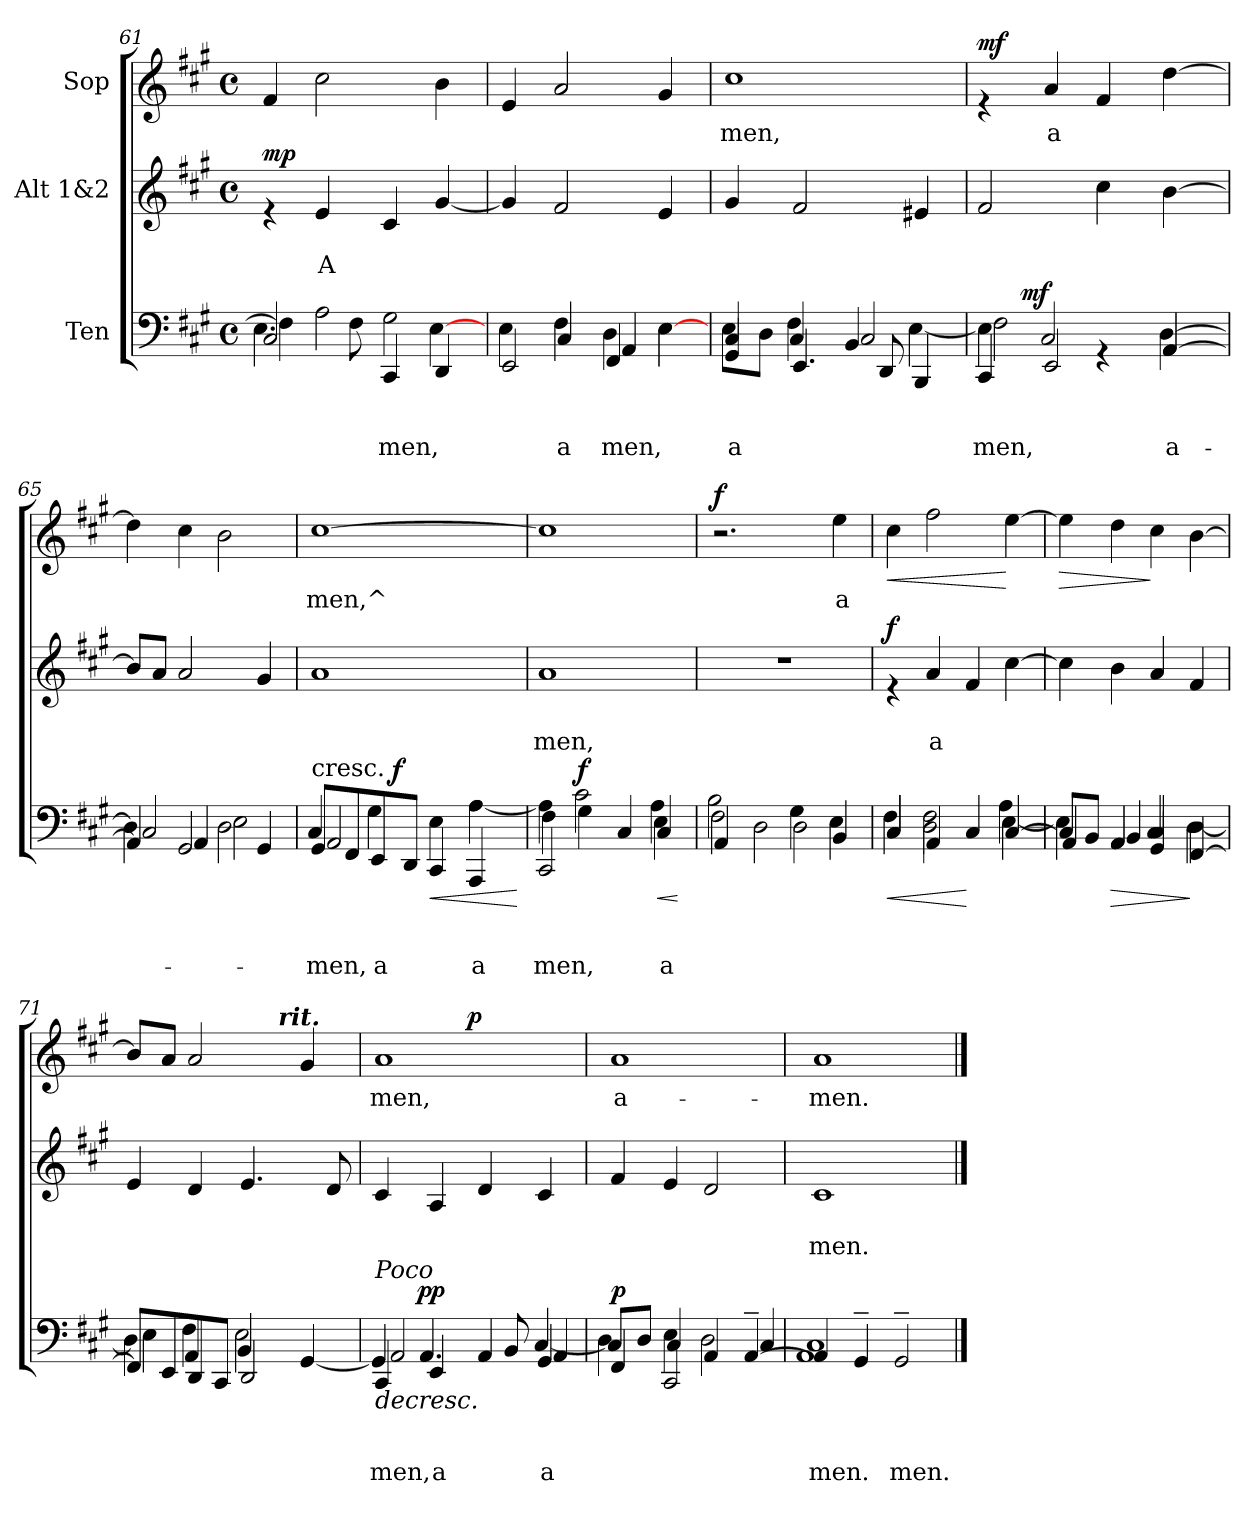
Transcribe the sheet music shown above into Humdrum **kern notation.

**kern	**text	**text	**text	**dynam	**kern	**text	**text	**dynam	**kern	**text	**dynam
*part3	*part3	*part3	*part3	*part3	*part2	*part2	*part2	*part2	*part1	*part1	*part1
*staff3	*staff3	*staff3	*staff3	*staff3	*staff2	*staff2	*staff2	*staff2	*staff1	*staff1	*staff1
*I"Ten	*	*	*	*	*I"Alt 1&2	*	*	*	*I"Sop	*	*
*clefF4	*	*	*	*	*clefG2	*	*	*	*clefG2	*	*
*k[f#c#g#]	*	*	*	*	*k[f#c#g#]	*	*	*	*k[f#c#g#]	*	*
*A:	*	*	*	*	*A:	*	*	*	*A:	*	*
*M4/4	*	*	*	*	*M4/4	*	*	*	*M4/4	*	*
*met(c)	*	*	*	*	*met(c)	*	*	*	*met(c)	*	*
=61	=61	=61	=61	=61	=61	=61	=61	=61	=61	=61	=61
*^	*	*	*	*	*	*	*	*	*	*	*
*	*^	*	*	*	*	*	*	*	*	*	*	*
!	!	!	!	!	!	!	!	!	!	!LO:DY:b	!	!	!
2C#/	4.E\	4F#\]	.	.	.	.	4re	.	.	mp	4f#/	.	.
!	!	!	!	!	!	!	!	!	!LO:LY:b	!	!	!	!
.	.	2A\	.	.	.	.	4e/	.	A	.	2cc#\	.	.
.	8F#\	.	.	.	.	.	.	.	.	.	.	.	.
!	!	!	!	!	!LO:LY:b	!	!	!	!	!	!	!	!
4CC#/	2G#\	.	.	.	men,	.	4c#/	.	.	.	.	.	.
4DD/	.	[>4E\	.	.	.	.	[<4g#/	.	.	.	4b\	.	.
=62	=62	=62	=62	=62	=62	=62	=62	=62	=62	=62	=62	=62	=62
2EE/	4E\	4ryy	.	.	.	.	4g#/]	.	.	.	4e/	.	.
!	!	!	!	!	!LO:LY:b	!	!	!	!	!	!	!	!
.	4F#\	4C#/	.	.	a	.	2f#/	.	.	.	2a/	.	.
!	!	!	!	!	!LO:LY:b	!	!	!	!	!	!	!	!
4FF#/	4D\	4AA/	.	.	men,	.	.	.	.	.	.	.	.
4ryy	4E\	[>4E\	.	.	.	.	4e/	.	.	.	4g#/	.	.
=63	=63	=63	=63	=63	=63	=63	=63	=63	=63	=63	=63	=63	=63
!	!	!	!	!	!LO:LY:b	!	!	!	!	!	!	!LO:LY:b	!
4GG#/	8E\L	4C#/	.	.	a	.	4g#/	.	.	.	1cc#	men,	.
.	8D\J	.	.	.	.	.	.	.	.	.	.	.	.
4.EE/	4C#/	4F#\	.	.	.	.	2f#/	.	.	.	.	.	.
.	4BB/	2C#/	.	.	.	.	.	.	.	.	.	.	.
8DD/	.	.	.	.	.	.	.	.	.	.	.	.	.
4BBB/	[>4E\	.	.	.	.	.	4e#X/	.	.	.	.	.	.
!!LO:LB:g=z
=64	=64	=64	=64	=64	=64	=64	=64	=64	=64	=64	=64	=64	=64
!	!	!	!	!	!LO:LY:b	!LO:DY:b	!	!	!	!	!	!	!
!	!	!	!	!	!	!LO:DY:n=1:b	!	!	!	!	!	!	!LO:DY:b
*	*	*^	*	*	*	*	*	*	*	*	*	*	*
4CC#/	4E\]	2F#\	8.ryy	.	.	men,	mf mf	2f#/	.	.	.	4re	.	mf
!	!	!	!	!	!	!	!LO:DY:n=2:b	!	!	!	!	!	!	!
.	.	.	2ryy	.	.	.	mf	.	.	.	.	.	.	.
!	!	!	!	!	!	!	!	!	!	!	!	!	!LO:LY:b	!
2EE/	2C#/	.	.	.	.	.	.	.	.	.	.	4a/	a	.
.	.	4rGG	.	.	.	.	.	4cc#\	.	.	.	4f#/	.	.
.	.	.	4ryy	.	.	.	.	.	.	.	.	.	.	.
!	!	!	!	!	!	!LO:LY:b	!	!	!	!	!	!	!	!
[<4AA/	4AA/	[>4D\	.	.	.	a-	.	[>4b\	.	.	.	[>4dd\	.	.
.	.	.	16ryy	.	.	.	.	.	.	.	.	.	.	.
*	*	*v	*v	*	*	*	*	*	*	*	*	*	*	*
=65	=65	=65	=65	=65	=65	=65	=65	=65	=65	=65	=65	=65	=65
4AA/]	2C#/	4D\]	.	.	.	.	8b/L]	.	.	.	4dd\]	.	.
.	.	.	.	.	.	.	8a/J	.	.	.	.	.	.
2GG#/	.	4AA/	.	.	.	.	2a/	.	.	.	4cc#\	.	.
.	2D\	2E\	.	.	.	.	.	.	.	.	2b\	.	.
4GG#/	.	.	.	.	.	.	4g#/	.	.	.	.	.	.
*	*v	*v	*	*	*	*	*	*	*	*	*	*	*
=66	=66	=66	=66	=66	=66	=66	=66	=66	=66	=66	=66	=66
!LO:TX:a:t=cresc.	!	!	!	!	!	!	!	!	!	!	!	!
!	!	!	!	!LO:LY:b	!	!	!	!	!	!	!	!
*	*^	*	*	*	*	*	*	*	*	*	*	*
!	!	!	!	!	!LO:LY:b	!	!	!	!	!	!	!LO:LY:b	!
*	*	*^	*	*	*	*	*	*	*	*	*	*	*
8GG#/L	4C#/	2AA/	4ryy	.	.	men,	.	1a	.	.	.	[>1cc#	men,^	.
8FF#/	.	.	.	.	.	.	.	.	.	.	.	.	.	.
!	!	!	!	!	!	!LO:LY:b	!	!	!	!	!	!	!	!
8EE/	4G#\	.	16.ryy	.	.	a	.	.	.	.	.	.	.	.
!	!	!	!	!	!	!	!LO:DY:b	!	!	!	!	!	!	!
.	.	.	2ryy	.	.	.	f	.	.	.	.	.	.	.
8DD/J	.	.	.	.	.	.	.	.	.	.	.	.	.	.
!	!	!	!	!	!	!	!LO:HP:b	!	!	!	!	!	!	!
4CC#/	4E\	4ryy	.	.	.	.	<	.	.	.	.	.	.	.
!	!	!	!	!	!	!LO:LY:b	!	!	!	!	!	!	!	!
4AAA/	[>4A\	4A\	.	.	.	a	.	.	.	.	.	.	.	.
.	.	.	8ryy	.	.	.	.	.	.	.	.	.	.	.
.	.	.	32ryy	.	.	.	.	.	.	.	.	.	.	.
.	.	.	.	.	.	.	[	.	.	.	.	.	.	.
=67	=67	=67	=67	=67	=67	=67	=67	=67	=67	=67	=67	=67	=67	=67
!	!	!	!	!	!	!LO:LY:b	!	!	!	!LO:LY:b	!	!	!	!
*	*	*v	*v	*	*	*	*	*	*	*	*	*	*	*
2CC#/	4A\]	4F#\	.	.	men,	.	1a	.	men,	.	1cc#]	.	.
!	!	!	!	!	!	!LO:DY:b	!	!	!	!	!	!	!
.	4G#\	2c#\	.	.	.	f	.	.	.	.	.	.	.
4ryy	4C#/	.	.	.	.	.	.	.	.	.	.	.	.
!	!	!	!	!	!LO:LY:b	!LO:HP:b	!	!	!	!	!	!	!
4C#/	4E\	4A\	.	.	a	<	.	.	.	.	.	.	.
*v	*v	*v	*	*	*	*	*	*	*	*	*	*	*
.	.	.	.	[	.	.	.	.	.	.	.
=68	=68	=68	=68	=68	=68	=68	=68	=68	=68	=68	=68
*^	*	*	*	*	*	*	*	*	*	*	*
*	*^	*	*	*	*	*	*	*	*	*	*	*
!	!	!	!	!	!	!	!	!	!	!	!	!	!LO:DY:b
4AA/	2F#\	2B\	.	.	.	.	1r	.	.	.	2.r	.	f
2D\	.	.	.	.	.	.	.	.	.	.	.	.	.
.	2D\	4G#\	.	.	.	.	.	.	.	.	.	.	.
!	!	!	!	!	!	!	!	!	!	!	!	!LO:LY:b	!
4BB/	.	4E\	.	.	.	.	.	.	.	.	4ee\	a	.
!!LO:LB:g=z
=69	=69	=69	=69	=69	=69	=69	=69	=69	=69	=69	=69	=69	=69
!	!	!	!	!	!	!LO:HP:b	!	!	!	!LO:DY:b	!	!	!LO:HP:b
4C#/	4C#/	4F#\	.	.	.	<	4re	.	.	f	4cc#\	.	<
!	!	!	!	!	!	!	!	!	!LO:LY:b	!	!	!	!
4AA/	2F#\	2D\	.	.	.	.	4a/	.	a	.	2ff#\	.	.
4C#/	.	.	.	.	.	[	4f#/	.	.	.	.	.	.
[<4C#/	[>4E\	4A\	.	.	.	.	[>4cc#\	.	.	.	[>4ee\	.	[
=70	=70	=70	=70	=70	=70	=70	=70	=70	=70	=70	=70	=70	=70
!	!	!	!	!	!	!	!	!	!	!	!	!	!LO:HP:b
8C#/L]	4E\]	4AA/	.	.	.	.	4cc#\]	.	.	.	4ee\]	.	>
8BB/J	.	.	.	.	.	.	.	.	.	.	.	.	.
!	!	!	!	!	!	!LO:HP:b	!	!	!	!	!	!	!
4AA/	4AA/	4BB/	.	.	.	>	4b\	.	.	.	4dd\	.	.
4GG#/	4C#/	4C#/	.	.	.	.	4a/	.	.	.	4cc#\	.	]
[<4FF#/	[>4D\	4D\	.	.	.	]	4f#/	.	.	.	[>4b\	.	.
=71	=71	=71	=71	=71	=71	=71	=71	=71	=71	=71	=71	=71	=71
*	*	*	*	*	*	*	*	*	*	*	*^	*	*
8FF#/L]	4D\]	4E\	.	.	.	.	4e/	.	.	.	8b/L]	2ryy	.	.
8EE/	.	.	.	.	.	.	.	.	.	.	8a/J	.	.	.
8DD/	4AA/	4F#\	.	.	.	.	4d/	.	.	.	2a/	.	.	.
8CC#/J	.	.	.	.	.	.	.	.	.	.	.	.	.	.
2DD/	4BB/	2E\	.	.	.	.	4.e/	.	.	.	.	8ryy	.	.
.	.	.	.	.	.	.	.	.	.	.	.	32ryy	.	.
!	!	!	!	!	!	!	!	!	!	!	!	!LO:TX:a:Bi:t=rit.	!	!
.	.	.	.	.	.	.	.	.	.	.	.	4ryy	.	.
.	[<4GG#/	.	.	.	.	.	.	.	.	.	4g#/	.	.	.
.	.	.	.	.	.	.	8d/	.	.	.	.	.	.	.
.	.	.	.	.	.	.	.	.	.	.	.	16.ryy	.	.
=72	=72	=72	=72	=72	=72	=72	=72	=72	=72	=72	=72	=72	=72	=72
!LO:TX:a:i:t=Poco	!	!	!	!	!	!	!	!	!	!	!	!	!	!
!	!	!	!	!	!LO:LY:b	!LO:HP:b	!	!	!	!	!	!	!	!
!	!	!	!	!	!LO:LY:b	!	!	!	!	!	!	!	!LO:LY:b	!
*	*	*^	*	*	*	*	*	*	*	*	*	*	*	*
4CC#/	4GG#/]	2AA/	8..ryy	.	.	men,	>	4c#/	.	.	.	1a	4...ryy	men,	.
!	!	!	!	!	!	!	!LO:DY:a	!	!	!	!	!	!	!	!
!	!	!	!	!	!	!	!LO:DY:n=1:b	!	!	!	!	!	!	!	!
.	.	.	2ryy	.	.	.	p p	.	.	.	.	.	.	.	.
!	!	!	!	!	!	!LO:LY:b	!	!	!	!	!	!	!	!	!
4EE/	4.AA/	.	.	.	.	a	.	4A/	.	.	.	.	.	.	.
!	!	!	!	!	!	!	!	!	!	!	!	!	!	!	!LO:DY:b
.	.	.	.	.	.	.	.	.	.	.	.	.	2ryy	.	p
4AA/	.	4ryy	.	.	.	.	]	4d/	.	.	.	.	.	.	.
.	8BB/	.	.	.	.	.	.	.	.	.	.	.	.	.	.
.	.	.	4ryy	.	.	.	.	.	.	.	.	.	.	.	.
!	!	!	!	!	!	!LO:LY:b	!	!	!	!	!	!	!	!	!
4GG#/	[<4C#/	4AA/	.	.	.	a	.	4c#/	.	.	.	.	.	.	.
.	.	.	32ryy	.	.	.	.	.	.	.	.	.	32ryy	.	.
=73	=73	=73	=73	=73	=73	=73	=73	=73	=73	=73	=73	=73	=73	=73	=73
!	!	!	!	!	!	!	!LO:DY:a	!	!	!	!	!	!	!LO:LY:b	!
*	*	*v	*v	*	*	*	*	*	*	*	*	*v	*v	*	*
4FF#/	8C#/L]	4D\	.	.	.	p	4f#/	.	.	.	1a	a-	.
.	8D/J	.	.	.	.	.	.	.	.	.	.	.	.
2CC#/	4E\	4C#/	.	.	.	.	4e/	.	.	.	.	.	.
.	4AA/	2D\	.	.	.	.	2d/	.	.	.	.	.	.
[<4AA~>/	4C#/	.	.	.	.	.	.	.	.	.	.	.	.
=74	=74	=74	=74	=74	=74	=74	=74	=74	=74	=74	=74	=74	=74
!	!	!	!	!	!LO:LY:b	!	!	!	!	!	!	!	!
!	!	!	!	!	!LO:LY:b	!	!	!	!LO:LY:b	!	!	!LO:LY:b	!
4AA/]	1C#	1AA	.	.	men.	.	1c#	.	men.	.	1a	-men.	.
4GG#~>/	.	.	.	.	.	.	.	.	.	.	.	.	.
!	!	!	!	!	!LO:LY:b	!	!	!	!	!	!	!	!
2GG#~>/	.	.	.	.	men.	.	.	.	.	.	.	.	.
*v	*v	*v	*	*	*	*	*	*	*	*	*	*	*
==	==	==	==	==	==	==	==	==	==	==	==
*-	*-	*-	*-	*-	*-	*-	*-	*-	*-	*-	*-
